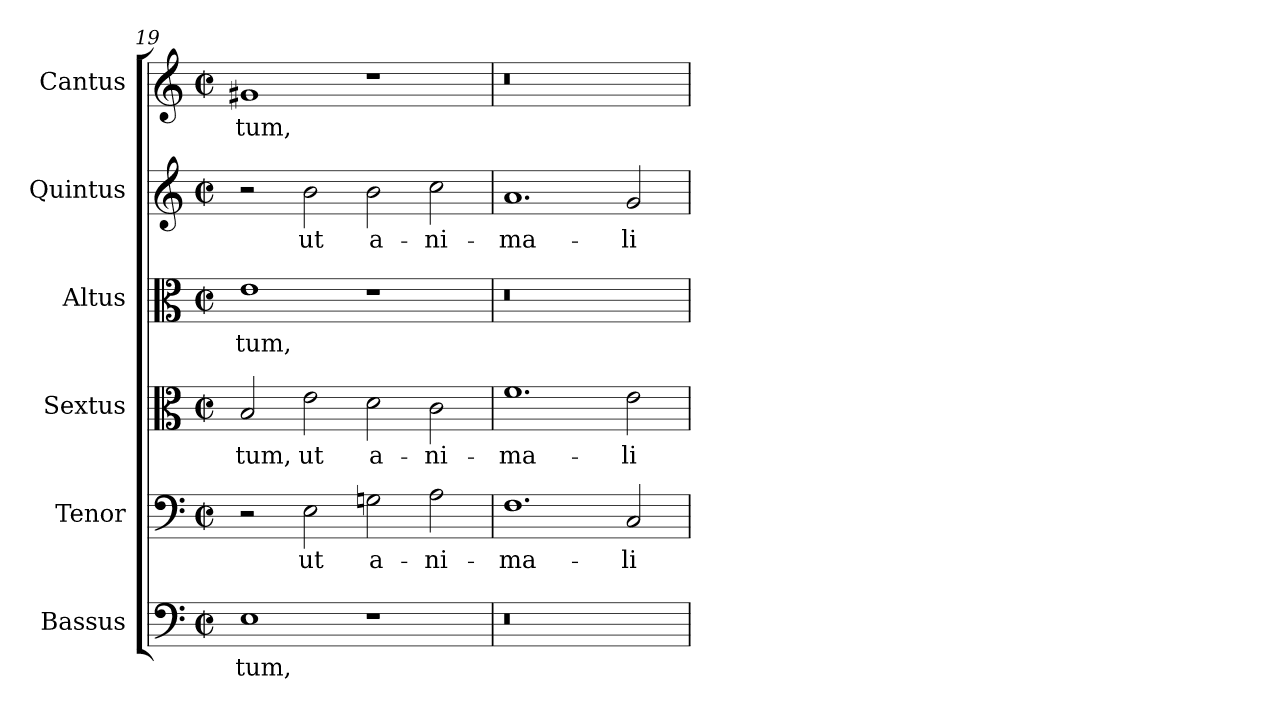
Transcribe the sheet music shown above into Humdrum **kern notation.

**kern	**text	**kern	**text	**kern	**text	**kern	**text	**kern	**text	**kern	**text
*part6	*part6	*part5	*part5	*part4	*part4	*part3	*part3	*part2	*part2	*part1	*part1
*staff6	*staff6	*staff5	*staff5	*staff4	*staff4	*staff3	*staff3	*staff2	*staff2	*staff1	*staff1
*I"Bassus	*	*I"Tenor	*	*I"Sextus	*	*I"Altus	*	*I"Quintus	*	*I"Cantus	*
*I'Bassus	*	*I'Tenor	*	*I'Sextus	*	*I'Altus	*	*I'Quintus	*	*I'Cantus	*
!!LO:PB:g=z
*clefF4	*	*clefF4	*	*clefC3	*	*clefC3	*	*clefG2	*	*clefG2	*
*M2/2	*	*M2/2	*	*M2/2	*	*M2/2	*	*M2/2	*	*M2/2	*
*met(c|)	*	*met(c|)	*	*met(c|)	*	*met(c|)	*	*met(c|)	*	*met(c|)	*
=19	=19	=19	=19	=19	=19	=19	=19	=19	=19	=19	=19
!	!LO:LY:b:cj	!	!	!	!LO:LY:b:cj	!	!LO:LY:b:cj	!	!	!	!LO:LY:b:cj
1E	-tum,	2r	.	2B/	-tum,	1e	-tum,	2r	.	1g#X	-tum,
!	!	!	!LO:LY:b:cj	!	!LO:LY:b:cj	!	!	!	!LO:LY:b:cj	!	!
.	.	2E\	ut	2e\	ut	.	.	2b\	ut	.	.
!	!	!	!LO:LY:b:cj	!	!LO:LY:b:cj	!	!	!	!LO:LY:b:cj	!	!
1r	.	2Gn\	a-	2d\	a-	1r	.	2b\	a-	1r	.
!	!	!	!LO:LY:b:cj	!	!LO:LY:b:cj	!	!	!	!LO:LY:b:cj	!	!
.	.	2A\	-ni-	2c\	-ni-	.	.	2cc\	-ni-	.	.
=20	=20	=20	=20	=20	=20	=20	=20	=20	=20	=20	=20
!	!	!	!LO:LY:b:cj	!	!LO:LY:b:cj	!	!	!	!LO:LY:b:cj	!	!
0r	.	1.F	-ma-	1.f	-ma-	0r	.	1.a	-ma-	0r	.
!	!	!	!LO:LY:b:cj	!	!LO:LY:b:cj	!	!	!	!LO:LY:b:cj	!	!
.	.	2C/	-li-	2e\	-li-	.	.	2g/	-li-	.	.
=	=	=	=	=	=	=	=	=	=	=	=
*-	*-	*-	*-	*-	*-	*-	*-	*-	*-	*-	*-
